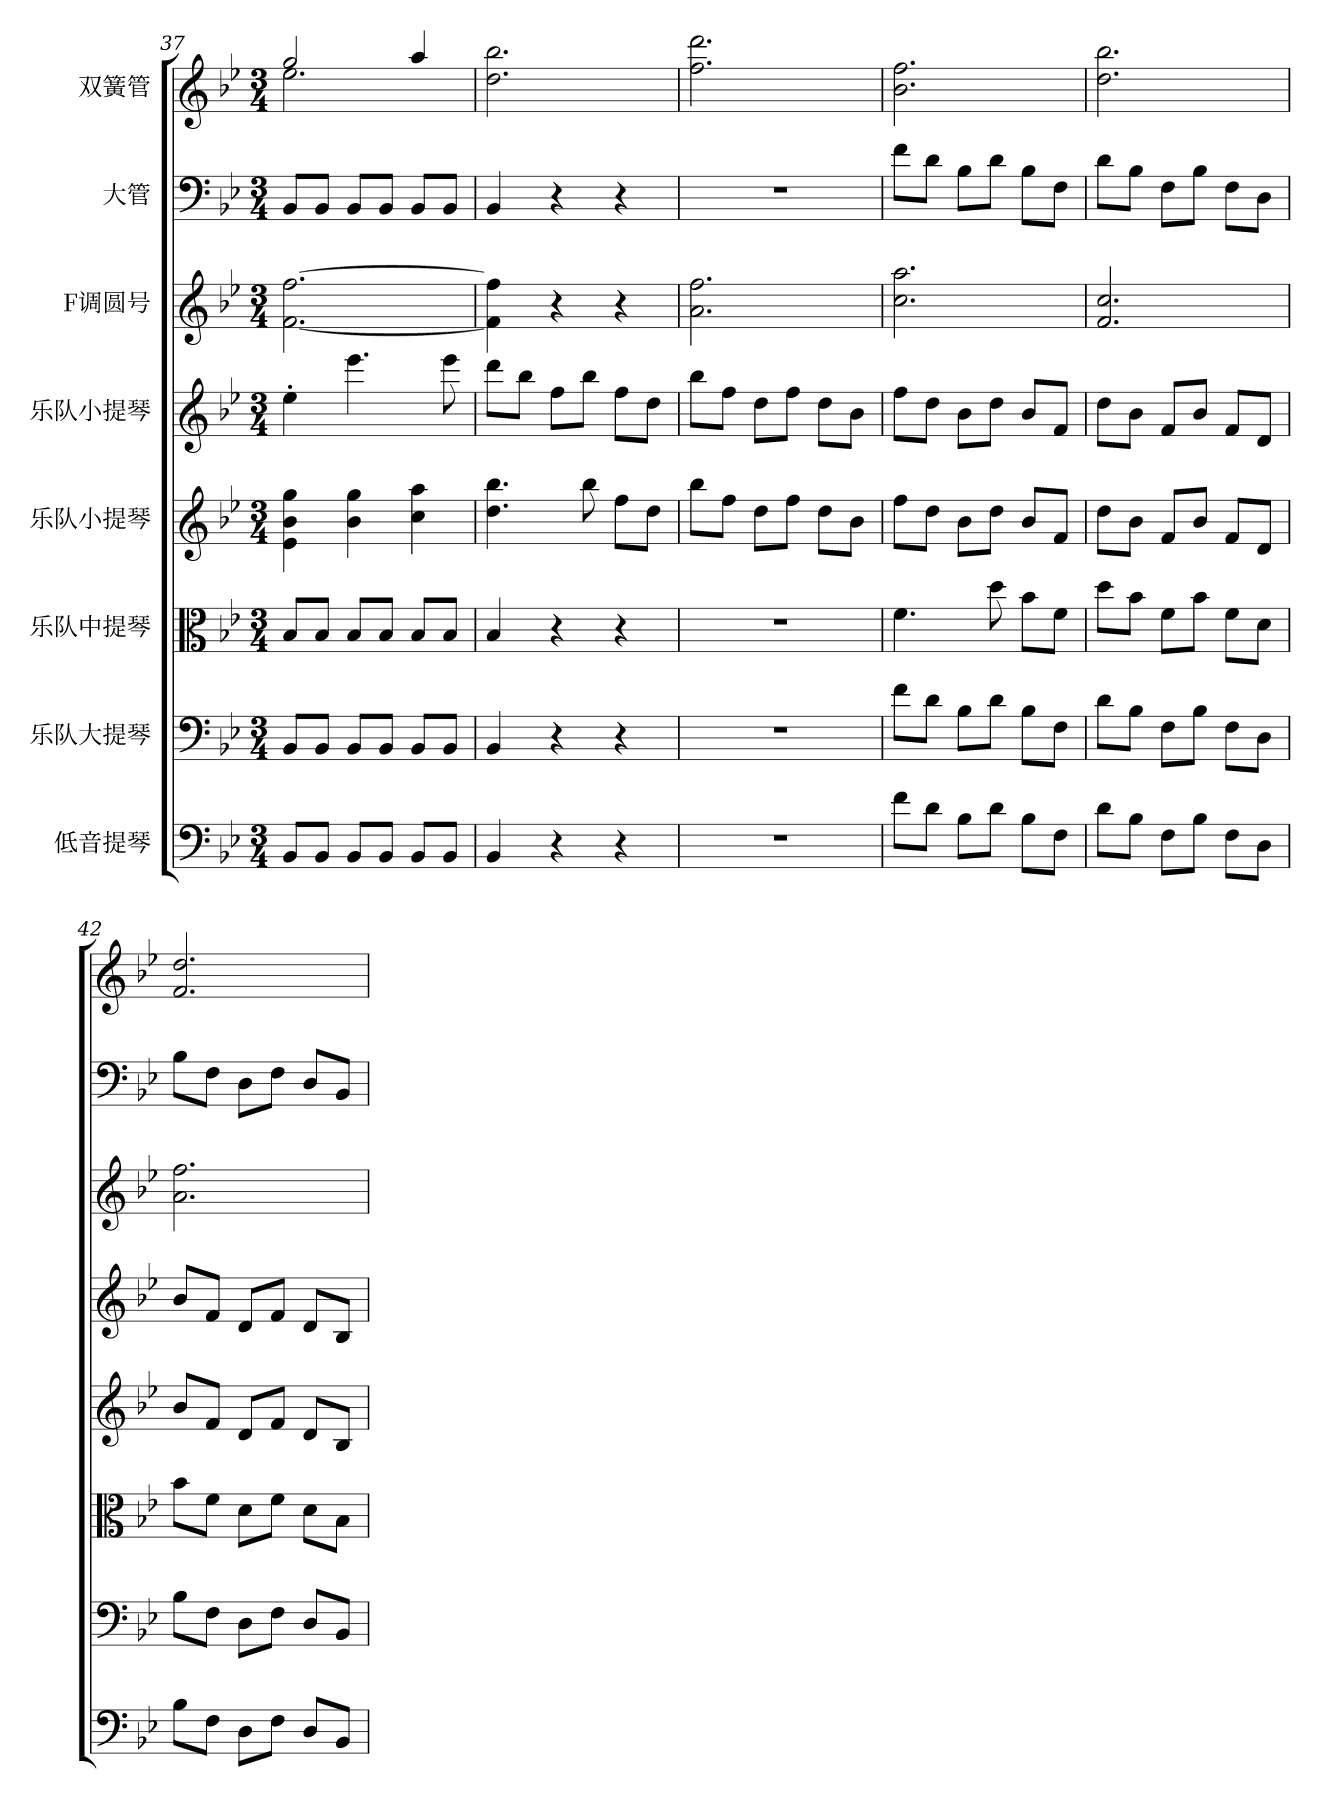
**kern	**kern	**kern	**kern	**kern	**kern	**kern	**kern
*part8	*part7	*part6	*part5	*part4	*part3	*part2	*part1
*staff8	*staff7	*staff6	*staff5	*staff4	*staff3	*staff2	*staff1
*I"低音提琴	*I"乐队大提琴	*I"乐队中提琴	*I"乐队小提琴	*I"乐队小提琴	*I"F调圆号	*I"大管	*I"双簧管
*clefF4	*clefF4	*clefC3	*clefG2	*clefG2	*clefG2	*clefF4	*clefG2
*ITrd7c12	*	*	*	*	*ITrd4c7	*	*
*k[b-e-]	*k[b-e-]	*k[b-e-]	*k[b-e-]	*k[b-e-]	*k[b-e-a-]	*k[b-e-]	*k[b-e-]
*M3/4	*M3/4	*M3/4	*M3/4	*M3/4	*M3/4	*M3/4	*M3/4
=37	=37	=37	=37	=37	=37	=37	=37
*	*	*	*	*	*	*	*^
8BBB-/L	8BB-/L	8B-/L	4e-\ 4b-\ 4gg\	4ee-'\	[2.B-\ [2.b-\	8BB-/L	2gg/	2.ee-\
8BBB-/J	8BB-/J	8B-/J	.	.	.	8BB-/J	.	.
8BBB-/L	8BB-/L	8B-/L	4b-\ 4gg\	4.eee-\	.	8BB-/L	.	.
8BBB-/J	8BB-/J	8B-/J	.	.	.	8BB-/J	.	.
8BBB-/L	8BB-/L	8B-/L	4cc\ 4aa\	.	.	8BB-/L	4aa/	.
8BBB-/J	8BB-/J	8B-/J	.	8eee-\	.	8BB-/J	.	.
*	*	*	*	*	*	*	*v	*v
=38	=38	=38	=38	=38	=38	=38	=38
4BBB-/	4BB-/	4B-/	4.dd\ 4.bb-\	8ddd\L	4B-\] 4b-\]	4BB-/	2.dd\ 2.bb-\
.	.	.	.	8bb-\J	.	.	.
4r	4r	4r	.	8ff\L	4r	4r	.
.	.	.	8bb-\	8bb-\J	.	.	.
4r	4r	4r	8ff\L	8ff\L	4r	4r	.
.	.	.	8dd\J	8dd\J	.	.	.
!!LO:PB:g=z
=39	=39	=39	=39	=39	=39	=39	=39
2.r	2.r	2.r	8bb-\L	8bb-\L	2.d\ 2.b-\	2.r	2.ff\ 2.ddd\
.	.	.	8ff\J	8ff\J	.	.	.
.	.	.	8dd\L	8dd\L	.	.	.
.	.	.	8ff\J	8ff\J	.	.	.
.	.	.	8dd\L	8dd\L	.	.	.
.	.	.	8b-\J	8b-\J	.	.	.
=40	=40	=40	=40	=40	=40	=40	=40
8F\L	8f\L	4.f\	8ff\L	8ff\L	2.f\ 2.dd\	8f\L	2.b-\ 2.ff\
8D\J	8d\J	.	8dd\J	8dd\J	.	8d\J	.
8BB-\L	8B-\L	.	8b-\L	8b-\L	.	8B-\L	.
8D\J	8d\J	8dd\	8dd\J	8dd\J	.	8d\J	.
8BB-\L	8B-\L	8b-\L	8b-/L	8b-/L	.	8B-\L	.
8FF\J	8F\J	8f\J	8f/J	8f/J	.	8F\J	.
=41	=41	=41	=41	=41	=41	=41	=41
8D\L	8d\L	8dd\L	8dd\L	8dd\L	2.B-/ 2.f/	8d\L	2.dd\ 2.bb-\
8BB-\J	8B-\J	8b-\J	8b-\J	8b-\J	.	8B-\J	.
8FF\L	8F\L	8f\L	8f/L	8f/L	.	8F\L	.
8BB-\J	8B-\J	8b-\J	8b-/J	8b-/J	.	8B-\J	.
8FF\L	8F\L	8f\L	8f/L	8f/L	.	8F\L	.
8DD\J	8D\J	8d\J	8d/J	8d/J	.	8D\J	.
=42	=42	=42	=42	=42	=42	=42	=42
8BB-\L	8B-\L	8b-\L	8b-/L	8b-/L	2.d\ 2.b-\	8B-\L	2.f/ 2.dd/
8FF\J	8F\J	8f\J	8f/J	8f/J	.	8F\J	.
8DD\L	8D\L	8d\L	8d/L	8d/L	.	8D\L	.
8FF\J	8F\J	8f\J	8f/J	8f/J	.	8F\J	.
8DD/L	8D/L	8d\L	8d/L	8d/L	.	8D/L	.
8BBB-/J	8BB-/J	8B-\J	8B-/J	8B-/J	.	8BB-/J	.
=	=	=	=	=	=	=	=
*-	*-	*-	*-	*-	*-	*-	*-
